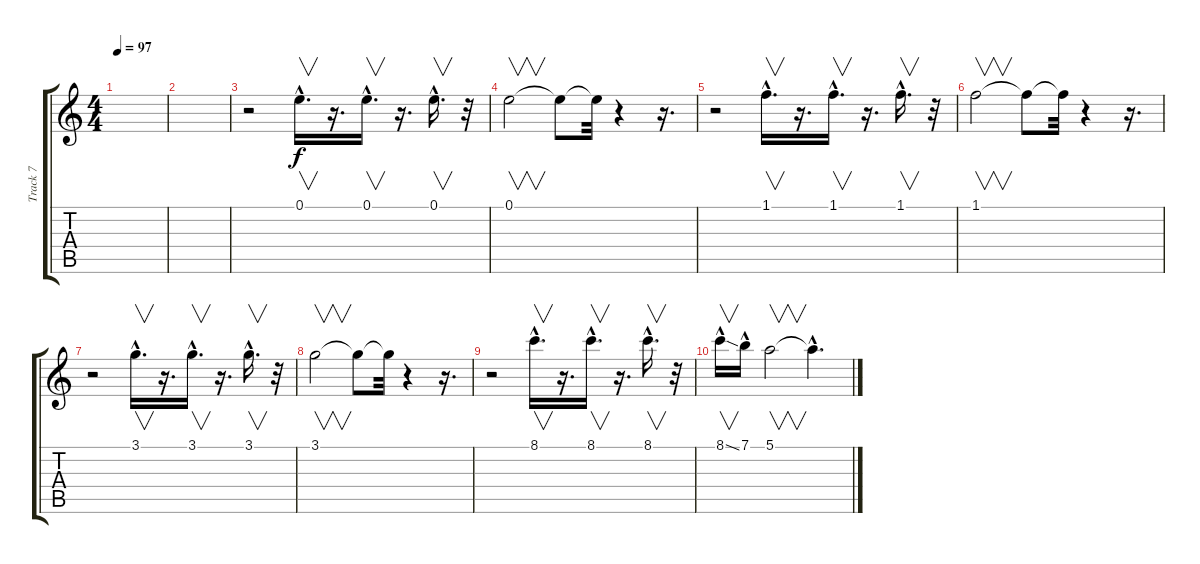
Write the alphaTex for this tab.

\track ("Track 7" "Track 7") {instrument distortionguitar}
\staff {score tabs}
\tuning (E4 B3 G3 D3 A2 E2) {hide}
\ts (4 4)
\tempo 97
\clef g2
\ks c
|
|
r.2 0.1{hac}.16{v d} r.16{d} 0.1{hac}.16{v d} r.16{d} 0.1{hac}.16{v d} r.32 |
0.1.2{v} 0.1{t}.8 0.1{t}.32 r.4 r.16{d} |
r.2 1.1{hac}.16{v d} r.16{d} 1.1{hac}.16{v d} r.16{d} 1.1{hac}.16{v d} r.32 |
1.1.2{v} 1.1{t}.8 1.1{t}.32 r.4 r.16{d} |
r.2 3.1{hac}.16{v d} r.16{d} 3.1{hac}.16{v d} r.16{d} 3.1{hac}.16{v d} r.32 |
3.1.2{v} 3.1{t}.8 3.1{t}.32 r.4 r.16{d} |
r.2 8.1{hac}.16{v d} r.16{d} 8.1{hac}.16{v d} r.16{d} 8.1{hac}.16{v d} r.32 |
8.1{ss hac}.16{v} 7.1{hac}.16 5.1.2{v} 5.1{hac t}.4{d}
